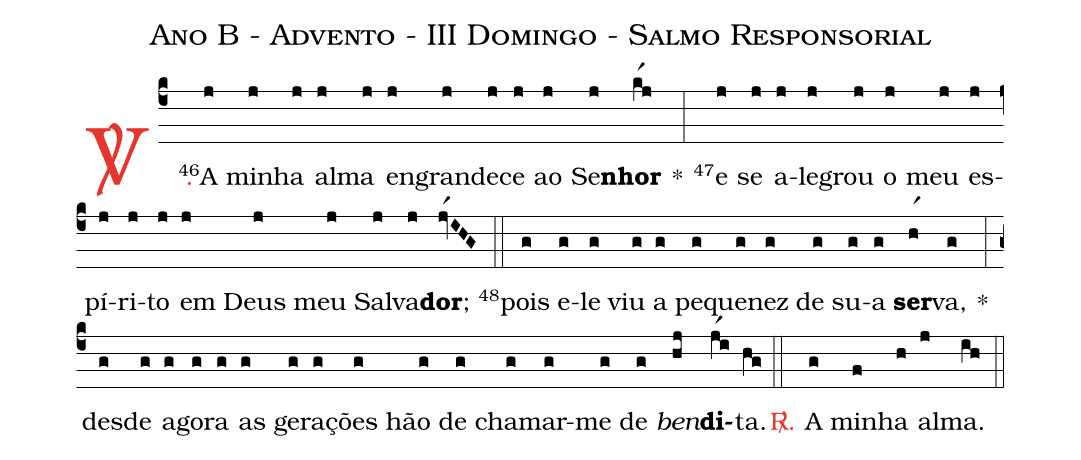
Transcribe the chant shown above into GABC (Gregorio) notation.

name: Ano B - Advento - III Domingo - Salmo Responsorial;
%%
(c4)

<c><sp>V/</sp>.</c>() <v>\VSup{46}</v>A(j) mi(j)nha(j) al(j)ma(j) en(j)gran(j)de(j)ce(j) ao(j) Se(j)<b>nhor</b>(kr1j) *(:)
<v>\VSup{47}</v>e(j) se(j) a(j)le(j)grou(j) o(j) meu(j) es(j)pí(j)ri(j)to(j) em(j) Deus(j) meu(j) Sal(j)va(j)<b>dor</b>;(jvr1IHG)

(::)

<v>\VSup{48}</v>pois(g) e(g)le(g) viu(g) a(g) pe(g)que(g)nez(g) de(g) su(g)a(g) <b>ser</b>(hr1)va,(g) *(:)
des(g)de(g) a(g)go(g)ra(g) as(g) ge(g)ra(g)ções(g) hão(g) de(g) cha(g)mar-(g)me(g) de(g) <i>ben</i>(hj)<b>di</b>(jr1i)ta.(hg)

(::)

<c><sp>R/</sp>.</c>() A(g) mi(f)nha(h) al(j)ma.(ih)

(::)
